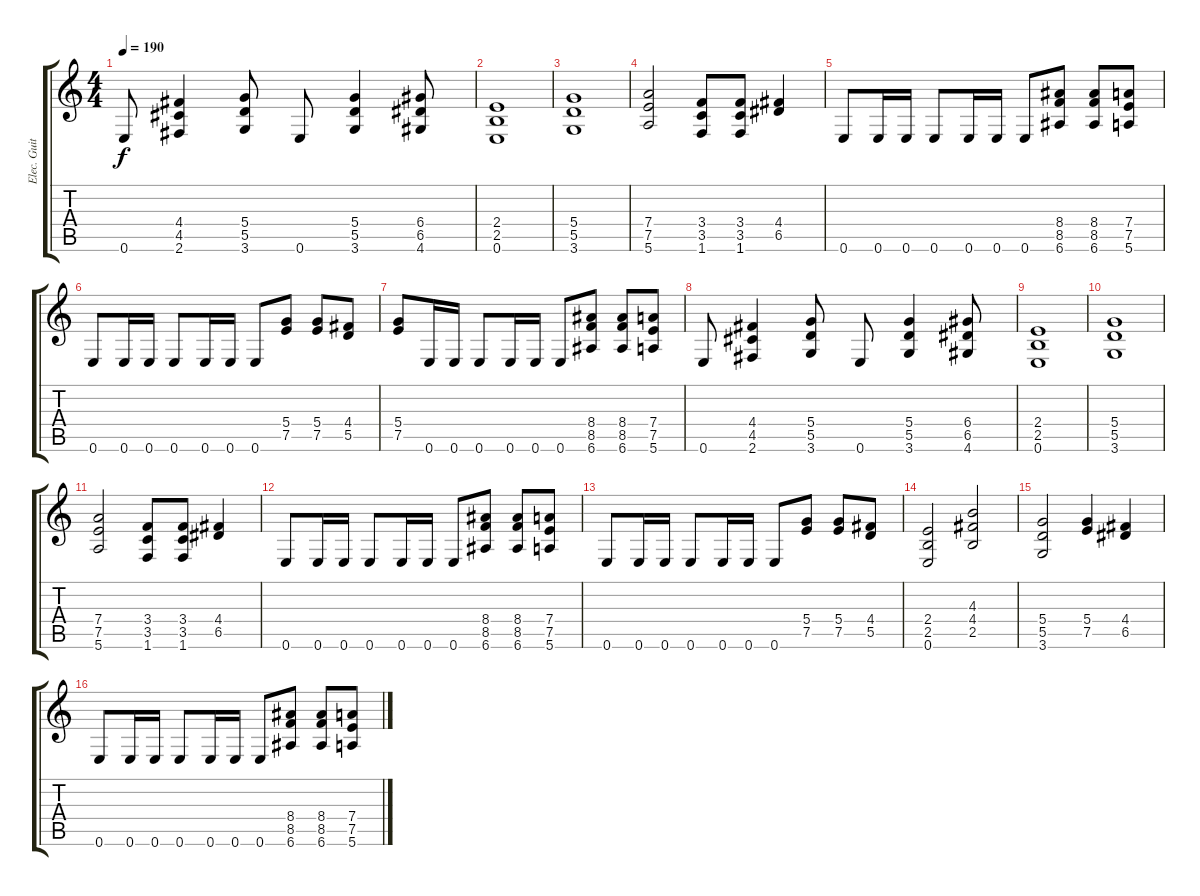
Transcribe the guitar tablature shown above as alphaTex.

\track ("Elec. Guitar 2" "Elec. Guit") {instrument distortionguitar}
\staff {score tabs}
\tuning (E4 B3 G3 D3 A2 E2) {hide}
\ts (4 4)
\tempo 190
\clef g2
\ks c
0.6.8{dy f} (4.4 4.5 2.6).4 (5.4 5.5 3.6).8 0.6.8 (5.4 5.5 3.6).4 (6.4 6.5 4.6).8 |
(2.4 2.5 0.6).1 |
(5.4 5.5 3.6).1 |
(7.4 7.5 5.6).2 (3.4 3.5 1.6).8{instrument electricguitarmuted} (3.4 3.5 1.6).8 (4.4 6.5).4{instrument distortionguitar} |
0.6.8 0.6.16 0.6.16 0.6.8 0.6.16 0.6.16 0.6.8 (8.4 8.5 6.6).8 (8.4 8.5 6.6).8 (7.4 7.5 5.6).8 |
0.6.8 0.6.16 0.6.16 0.6.8 0.6.16 0.6.16 0.6.8 (5.4 7.5).8 (5.4 7.5).8 (4.4 5.5).8 |
(5.4 7.5).8 0.6.16 0.6.16 0.6.8 0.6.16 0.6.16 0.6.8 (8.4 8.5 6.6).8 (8.4 8.5 6.6).8 (7.4 7.5 5.6).8 |
0.6.8 (4.4 4.5 2.6).4 (5.4 5.5 3.6).8 0.6.8 (5.4 5.5 3.6).4 (6.4 6.5 4.6).8 |
(2.4 2.5 0.6).1 |
(5.4 5.5 3.6).1 |
(7.4 7.5 5.6).2 (3.4 3.5 1.6).8{instrument electricguitarmuted} (3.4 3.5 1.6).8 (4.4 6.5).4{instrument distortionguitar} |
0.6.8 0.6.16 0.6.16 0.6.8 0.6.16 0.6.16 0.6.8 (8.4 8.5 6.6).8 (8.4 8.5 6.6).8 (7.4 7.5 5.6).8 |
0.6.8 0.6.16 0.6.16 0.6.8 0.6.16 0.6.16 0.6.8 (5.4 7.5).8 (5.4 7.5).8 (4.4 5.5).8 |
(2.4 2.5 0.6).2 (4.3 4.4 2.5).2 |
(5.4 5.5 3.6).2 (5.4 7.5).4 (4.4 6.5).4 |
0.6.8 0.6.16 0.6.16 0.6.8 0.6.16 0.6.16 0.6.8 (8.4 8.5 6.6).8 (8.4 8.5 6.6).8 (7.4 7.5 5.6).8
